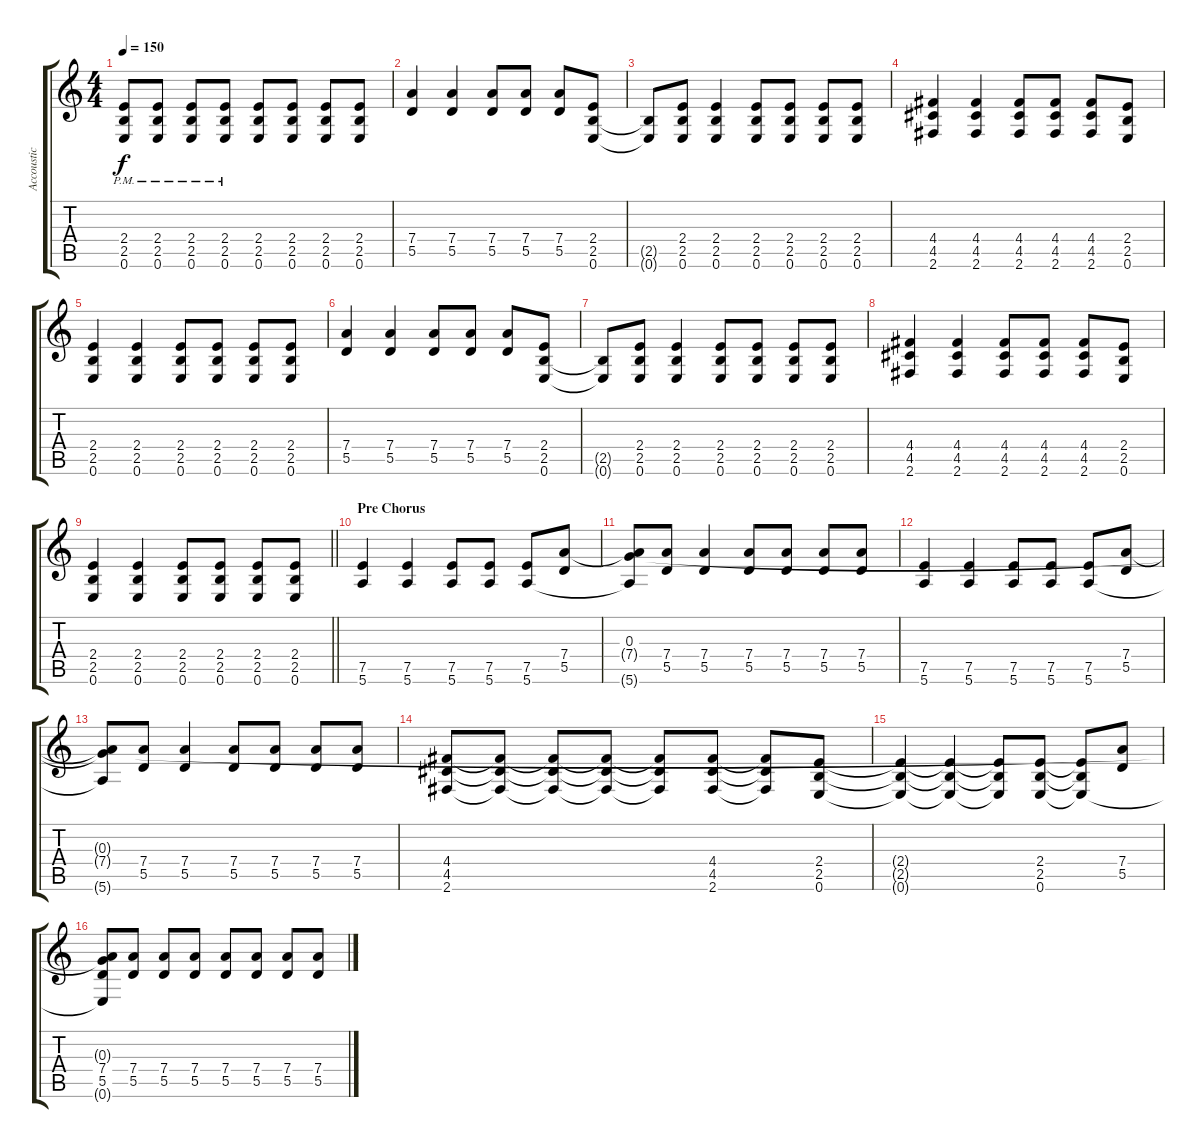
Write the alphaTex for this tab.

\track ("Accoustic / Rhythm" "Accoustic ") {instrument overdrivenguitar}
\staff {score tabs}
\tuning (E4 B3 G3 D3 A2 E2) {hide}
\ts (4 4)
\tempo 150
\clef g2
\ks c
(2.4{pm} 2.5{pm} 0.6{pm}).8{dy f} (2.4{pm} 2.5{pm} 0.6{pm}).8 (2.4{pm} 2.5{pm} 0.6{pm}).8 (2.4{pm} 2.5{pm} 0.6{pm}).8 (2.4 2.5 0.6).8 (2.4 2.5 0.6).8 (2.4 2.5 0.6).8 (2.4 2.5 0.6).8 |
(7.4 5.5).4 (7.4 5.5).4 (7.4 5.5).8 (7.4 5.5).8 (7.4 5.5).8 (2.4 2.5 0.6).8 |
(2.5{t} 0.6{t}).8 (2.4 2.5 0.6).8 (2.4 2.5 0.6).4 (2.4 2.5 0.6).8 (2.4 2.5 0.6).8 (2.4 2.5 0.6).8 (2.4 2.5 0.6).8 |
(4.4 4.5 2.6).4 (4.4 4.5 2.6).4 (4.4 4.5 2.6).8 (4.4 4.5 2.6).8 (4.4 4.5 2.6).8 (2.4 2.5 0.6).8 |
(2.4 2.5 0.6).4 (2.4 2.5 0.6).4 (2.4 2.5 0.6).8 (2.4 2.5 0.6).8 (2.4 2.5 0.6).8 (2.4 2.5 0.6).8 |
(7.4 5.5).4 (7.4 5.5).4 (7.4 5.5).8 (7.4 5.5).8 (7.4 5.5).8 (2.4 2.5 0.6).8 |
(2.5{t} 0.6{t}).8 (2.4 2.5 0.6).8 (2.4 2.5 0.6).4 (2.4 2.5 0.6).8 (2.4 2.5 0.6).8 (2.4 2.5 0.6).8 (2.4 2.5 0.6).8 |
(4.4 4.5 2.6).4 (4.4 4.5 2.6).4 (4.4 4.5 2.6).8 (4.4 4.5 2.6).8 (4.4 4.5 2.6).8 (2.4 2.5 0.6).8 |
\barLineRight lightlight
(2.4 2.5 0.6).4 (2.4 2.5 0.6).4 (2.4 2.5 0.6).8 (2.4 2.5 0.6).8 (2.4 2.5 0.6).8 (2.4 2.5 0.6).8 |
\section ("" "Pre Chorus")
(7.5 5.6).4 (7.5 5.6).4 (7.5 5.6).8 (7.5 5.6).8 (7.5 5.6).8 (7.4 5.5).8 |
(0.3 7.4{t} 5.6{t}).8 (7.4 5.5).8 (7.4 5.5).4 (7.4 5.5).8 (7.4 5.5).8 (7.4 5.5).8 (7.4 5.5).8 |
(7.5 5.6).4 (7.5 5.6).4 (7.5 5.6).8 (7.5 5.6).8 (7.5 5.6).8 (7.4 5.5).8 |
(0.3{t} 7.4{t} 5.6{t}).8 (7.4 5.5).8 (7.4 5.5).4 (7.4 5.5).8 (7.4 5.5).8 (7.4 5.5).8 (7.4 5.5).8 |
(4.4 4.5 2.6).8 (4.4{t} 4.5{t} 2.6{t}).8 (4.4{t} 4.5{t} 2.6{t}).8 (4.4{t} 4.5{t} 2.6{t}).8 (4.4{t} 4.5{t} 2.6{t}).8 (4.4 4.5 2.6).8 (4.4{t} 4.5{t} 2.6{t}).8 (2.4 2.5 0.6).8 |
(2.4{t} 2.5{t} 0.6{t}).4 (2.4{t} 2.5{t} 0.6{t}).4 (2.4{t} 2.5{t} 0.6{t}).8 (2.4 2.5 0.6).8 (2.4{t} 2.5{t} 0.6{t}).8 (7.4 5.5).8 |
(0.3{t} 7.4 5.5 0.6{t}).8 (7.4 5.5).8 (7.4 5.5).8 (7.4 5.5).8 (7.4 5.5).8 (7.4 5.5).8 (7.4 5.5).8 (7.4 5.5).8
